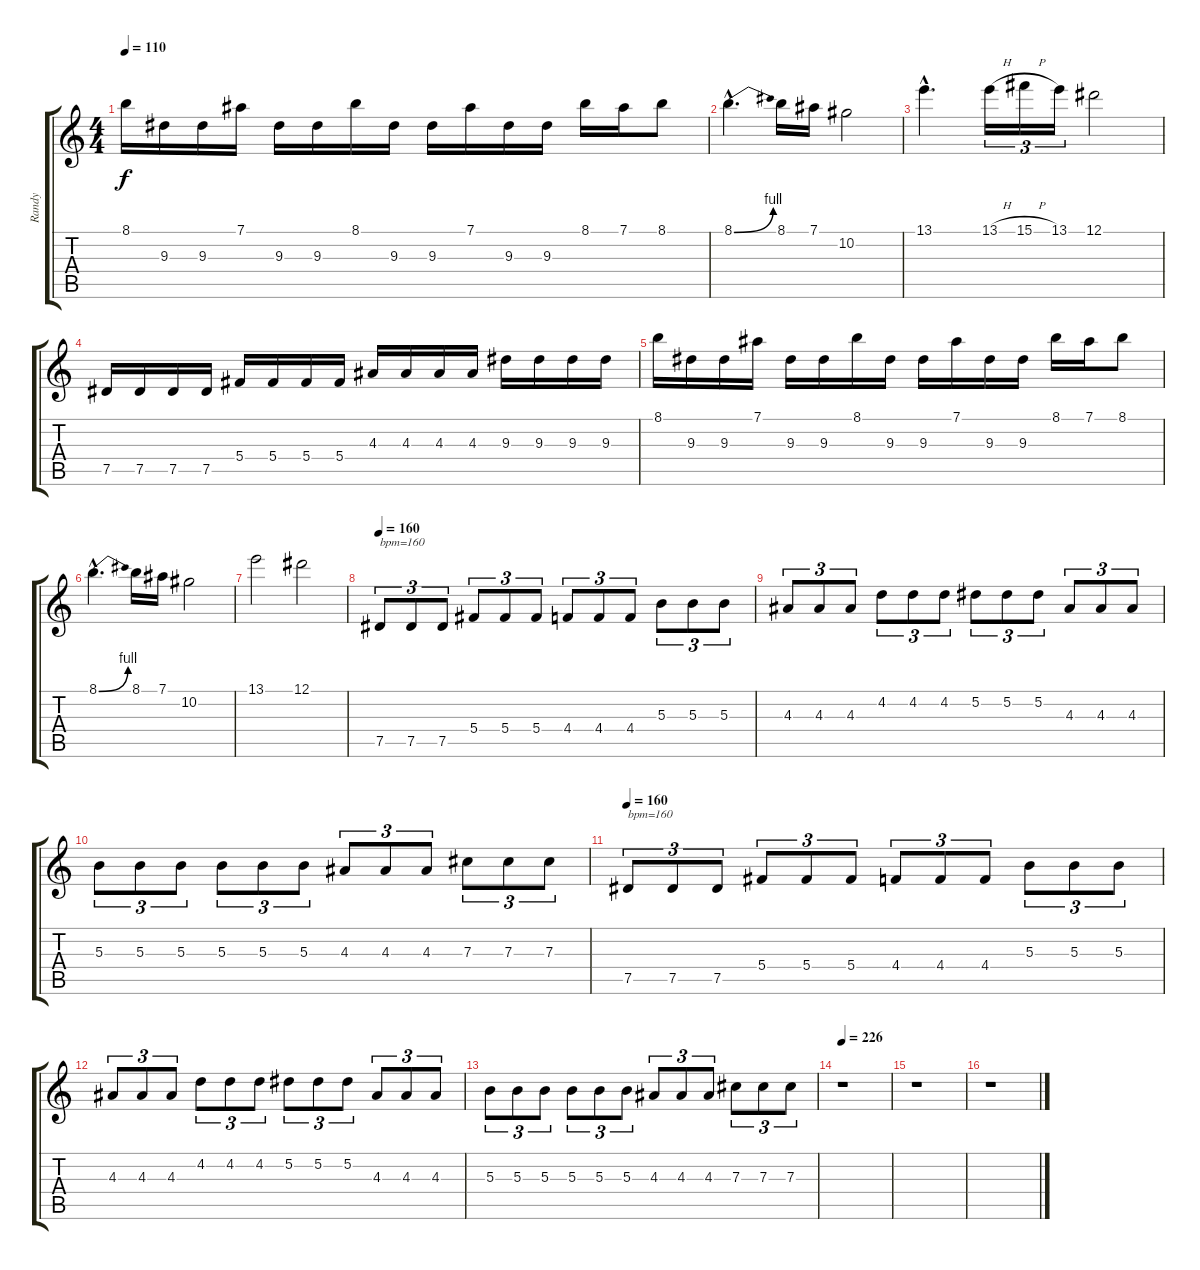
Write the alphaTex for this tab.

\track ("Randy" "Randy") {instrument distortionguitar}
\staff {score tabs}
\tuning (Eb4 Bb3 Gb3 Db3 Ab2 Eb2) {hide}
\ts (4 4)
\tempo 110
\clef g2
\ks c
8.1.16{dy f} 9.3.16 9.3.16 7.1.16 9.3.16 9.3.16 8.1.16 9.3.16 9.3.16 7.1.16 9.3.16 9.3.16 8.1.16 7.1.16 8.1.8 |
8.1{be (bend 0 0 60 4) hac}.4{d} 8.1.16 7.1.16 10.2.2 |
13.1{hac}.4{d} 13.1{h}.16{tu (3 2)} 15.1{h}.16{tu (3 2)} 13.1.16{tu (3 2)} 12.1.2 |
7.5.16 7.5.16 7.5.16 7.5.16 5.4.16 5.4.16 5.4.16 5.4.16 4.3.16 4.3.16 4.3.16 4.3.16 9.3.16 9.3.16 9.3.16 9.3.16 |
8.1.16 9.3.16 9.3.16 7.1.16 9.3.16 9.3.16 8.1.16 9.3.16 9.3.16 7.1.16 9.3.16 9.3.16 8.1.16 7.1.16 8.1.8 |
8.1{be (bend 0 0 60 4) hac}.4{d} 8.1.16 7.1.16 10.2.2 |
13.1.2 12.1.2 |
\tempo 160
7.5.8{tu (3 2) txt "bpm=160"} 7.5.8{tu (3 2)} 7.5.8{tu (3 2)} 5.4.8{tu (3 2)} 5.4.8{tu (3 2)} 5.4.8{tu (3 2)} 4.4.8{tu (3 2)} 4.4.8{tu (3 2)} 4.4.8{tu (3 2)} 5.3.8{tu (3 2)} 5.3.8{tu (3 2)} 5.3.8{tu (3 2)} |
4.3.8{tu (3 2)} 4.3.8{tu (3 2)} 4.3.8{tu (3 2)} 4.2.8{tu (3 2)} 4.2.8{tu (3 2)} 4.2.8{tu (3 2)} 5.2.8{tu (3 2)} 5.2.8{tu (3 2)} 5.2.8{tu (3 2)} 4.3.8{tu (3 2)} 4.3.8{tu (3 2)} 4.3.8{tu (3 2)} |
5.3.8{tu (3 2)} 5.3.8{tu (3 2)} 5.3.8{tu (3 2)} 5.3.8{tu (3 2)} 5.3.8{tu (3 2)} 5.3.8{tu (3 2)} 4.3.8{tu (3 2)} 4.3.8{tu (3 2)} 4.3.8{tu (3 2)} 7.3.8{tu (3 2)} 7.3.8{tu (3 2)} 7.3.8{tu (3 2)} |
\tempo 160
7.5.8{tu (3 2) txt "bpm=160"} 7.5.8{tu (3 2)} 7.5.8{tu (3 2)} 5.4.8{tu (3 2)} 5.4.8{tu (3 2)} 5.4.8{tu (3 2)} 4.4.8{tu (3 2)} 4.4.8{tu (3 2)} 4.4.8{tu (3 2)} 5.3.8{tu (3 2)} 5.3.8{tu (3 2)} 5.3.8{tu (3 2)} |
4.3.8{tu (3 2)} 4.3.8{tu (3 2)} 4.3.8{tu (3 2)} 4.2.8{tu (3 2)} 4.2.8{tu (3 2)} 4.2.8{tu (3 2)} 5.2.8{tu (3 2)} 5.2.8{tu (3 2)} 5.2.8{tu (3 2)} 4.3.8{tu (3 2)} 4.3.8{tu (3 2)} 4.3.8{tu (3 2)} |
5.3.8{tu (3 2)} 5.3.8{tu (3 2)} 5.3.8{tu (3 2)} 5.3.8{tu (3 2)} 5.3.8{tu (3 2)} 5.3.8{tu (3 2)} 4.3.8{tu (3 2)} 4.3.8{tu (3 2)} 4.3.8{tu (3 2)} 7.3.8{tu (3 2)} 7.3.8{tu (3 2)} 7.3.8{tu (3 2)} |
\tempo 226
r.1 |
r.1 |
r.1
